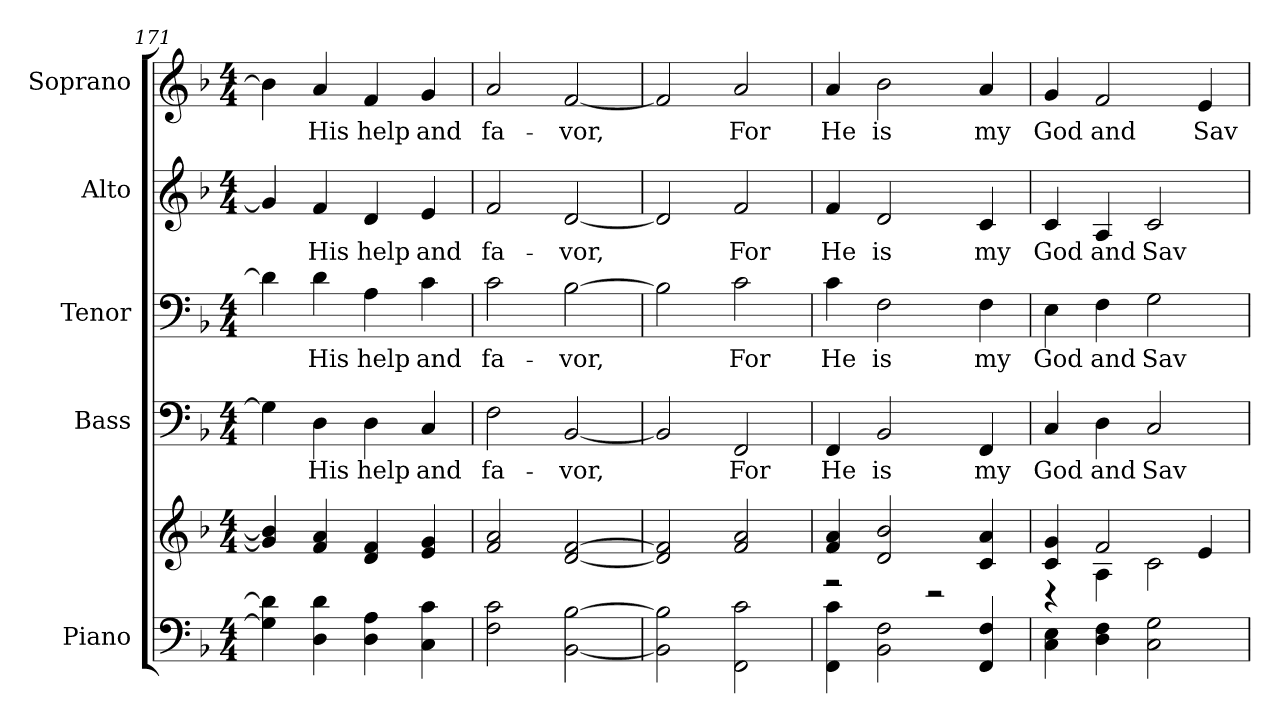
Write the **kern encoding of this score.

**kern	**kern	**kern	**text	**kern	**text	**kern	**text	**kern	**text
*part5	*part5	*part4	*part4	*part3	*part3	*part2	*part2	*part1	*part1
*staff6	*staff5	*staff4	*staff4	*staff3	*staff3	*staff2	*staff2	*staff1	*staff1
*I"Piano	*	*I"Bass	*	*I"Tenor	*	*I"Alto	*	*I"Soprano	*
*I'Pno.	*	*I'B.	*	*I'T.	*	*I'A.	*	*I'S.	*
!!LO:PB:g=z
*clefF4	*clefG2	*clefF4	*	*clefF4	*	*clefG2	*	*clefG2	*
*k[b-]	*k[b-]	*k[b-]	*	*k[b-]	*	*k[b-]	*	*k[b-]	*
*F:	*F:	*F:	*	*F:	*	*F:	*	*F:	*
*M4/4	*M4/4	*M4/4	*	*M4/4	*	*M4/4	*	*M4/4	*
=171	=171	=171	=171	=171	=171	=171	=171	=171	=171
4Gi\] 4di]	4gi/] 4b-i]	4Gi\]	.	4di\]	.	4gi/]	.	4b-i\]	.
!	!	!	!LO:LY:b:color=#000000	!	!	!	!	!	!
!	!	!	!	!	!LO:LY:b:color=#000000	!	!	!	!
!	!	!	!	!	!	!	!LO:LY:b:color=#000000	!	!
!	!	!	!	!	!	!	!	!	!LO:LY:b:color=#000000
4Di\ 4di	4fi/ 4ai	4Di\	His	4di\	His	4fi/	His	4ai/	His
!	!	!	!LO:LY:b:color=#000000	!	!	!	!	!	!
!	!	!	!	!	!LO:LY:b:color=#000000	!	!	!	!
!	!	!	!	!	!	!	!LO:LY:b:color=#000000	!	!
!	!	!	!	!	!	!	!	!	!LO:LY:b:color=#000000
4Di\ 4Ai	4di/ 4fi	4Di\	help	4Ai\	help	4di/	help	4fi/	help
!	!	!	!LO:LY:b:color=#000000	!	!	!	!	!	!
!	!	!	!	!	!LO:LY:b:color=#000000	!	!	!	!
!	!	!	!	!	!	!	!LO:LY:b:color=#000000	!	!
!	!	!	!	!	!	!	!	!	!LO:LY:b:color=#000000
4Ci\ 4ci	4ei/ 4gi	4Ci/	and	4ci\	and	4ei/	and	4gi/	and
=172	=172	=172	=172	=172	=172	=172	=172	=172	=172
!	!	!	!LO:LY:b:color=#000000	!	!	!	!	!	!
!	!	!	!	!	!LO:LY:b:color=#000000	!	!	!	!
!	!	!	!	!	!	!	!LO:LY:b:color=#000000	!	!
!	!	!	!	!	!	!	!	!	!LO:LY:b:color=#000000
2Fi\ 2ci	2fi/ 2ai	2Fi\	fa-	2ci\	fa-	2fi/	fa-	2ai/	fa-
!	!	!	!LO:LY:b:color=#000000	!	!	!	!	!	!
!	!	!	!	!	!LO:LY:b:color=#000000	!	!	!	!
!	!	!	!	!	!	!	!LO:LY:b:color=#000000	!	!
!	!	!	!	!	!	!	!	!	!LO:LY:b:color=#000000
[<2BB-i\ [>2B-i	[<2di/ [>2fi	[<2BB-i/	-vor,	[>2B-i\	-vor,	[<2di/	-vor,	[<2fi/	-vor,
!!LO:PB:g=z
=173	=173	=173	=173	=173	=173	=173	=173	=173	=173
2BB-i\] 2B-i]	2di/] 2fi]	2BB-i/]	.	2B-i\]	.	2di/]	.	2fi/]	.
!	!	!	!LO:LY:b:color=#000000	!	!	!	!	!	!
!	!	!	!	!	!LO:LY:b:color=#000000	!	!	!	!
!	!	!	!	!	!	!	!LO:LY:b:color=#000000	!	!
!	!	!	!	!	!	!	!	!	!LO:LY:b:color=#000000
2FFi\ 2ci	2fi/ 2ai	2FFi/	For	2ci\	For	2fi/	For	2ai/	For
=174	=174	=174	=174	=174	=174	=174	=174	=174	=174
*	*^	*	*	*	*	*	*	*	*
!	!	!	!	!LO:LY:b:color=#000000	!	!	!	!	!	!
!	!	!	!	!	!	!LO:LY:b:color=#000000	!	!	!	!
!	!	!	!	!	!	!	!	!LO:LY:b:color=#000000	!	!
!	!	!	!	!	!	!	!	!	!	!LO:LY:b:color=#000000
4FFi\ 4ci	4fi/ 4ai	2r	4FFi/	He	4ci\	He	4fi/	He	4ai/	He
!	!	!	!	!LO:LY:b:color=#000000	!	!	!	!	!	!
!	!	!	!	!	!	!LO:LY:b:color=#000000	!	!	!	!
!	!	!	!	!	!	!	!	!LO:LY:b:color=#000000	!	!
!	!	!	!	!	!	!	!	!	!	!LO:LY:b:color=#000000
2BB-i\ 2Fi	2di/ 2b-i	.	2BB-i/	is	2Fi\	is	2di/	is	2b-i\	is
.	.	2r	.	.	.	.	.	.	.	.
!	!	!	!	!LO:LY:b:color=#000000	!	!	!	!	!	!
!	!	!	!	!	!	!LO:LY:b:color=#000000	!	!	!	!
!	!	!	!	!	!	!	!	!LO:LY:b:color=#000000	!	!
!	!	!	!	!	!	!	!	!	!	!LO:LY:b:color=#000000
4FFi/ 4Fi	4ci/ 4ai	.	4FFi/	my	4Fi\	my	4ci/	my	4ai/	my
!!LO:PB:g=z
=175	=175	=175	=175	=175	=175	=175	=175	=175	=175	=175
!	!	!	!	!LO:LY:b:color=#000000	!	!	!	!	!	!
!	!	!	!	!	!	!LO:LY:b:color=#000000	!	!	!	!
!	!	!	!	!	!	!	!	!LO:LY:b:color=#000000	!	!
!	!	!	!	!	!	!	!	!	!	!LO:LY:b:color=#000000
4Ci\ 4Ei	4ci/ 4gi	4r	4Ci/	God	4Ei\	God	4ci/	God	4gi/	God
!	!	!	!	!LO:LY:b:color=#000000	!	!	!	!	!	!
!	!	!	!	!	!	!LO:LY:b:color=#000000	!	!	!	!
!	!	!	!	!	!	!	!	!LO:LY:b:color=#000000	!	!
!	!	!	!	!	!	!	!	!	!	!LO:LY:b:color=#000000
4Di\ 4Fi	2fi/	4Ai\	4Di\	and	4Fi\	and	4Ai/	and	2fi/	and
!	!	!	!	!LO:LY:b:color=#000000	!	!	!	!	!	!
!	!	!	!	!	!	!LO:LY:b:color=#000000	!	!	!	!
!	!	!	!	!	!	!	!	!LO:LY:b:color=#000000	!	!
2Ci\ 2Gi	.	2ci\	2Ci/	Sav-	2Gi\	Sav-	2ci/	Sav-	.	.
!	!	!	!	!	!	!	!	!	!	!LO:LY:b:color=#000000
.	4ei/	.	.	.	.	.	.	.	4ei/	Sav-
*	*v	*v	*	*	*	*	*	*	*	*
=	=	=	=	=	=	=	=	=	=
*-	*-	*-	*-	*-	*-	*-	*-	*-	*-
